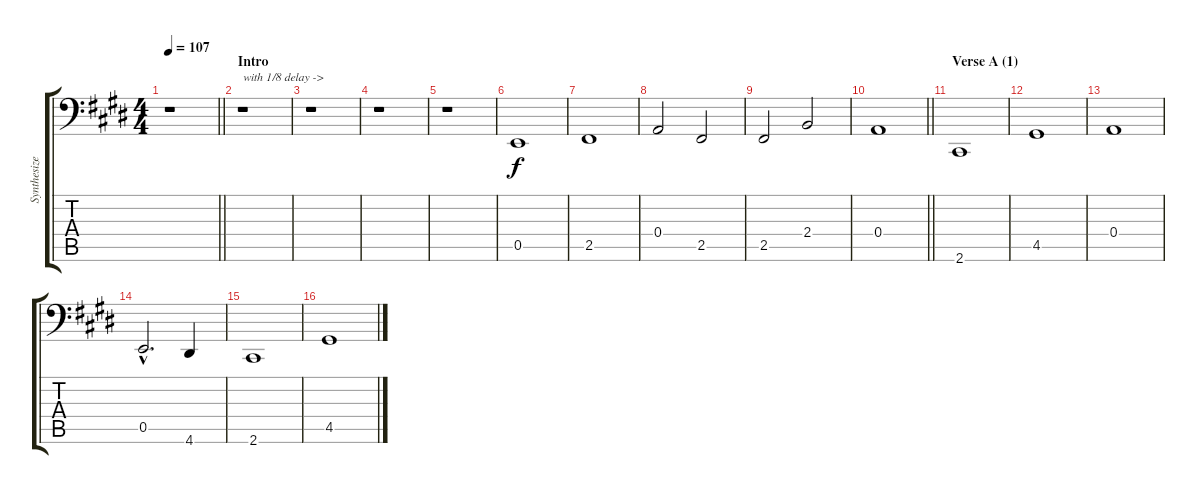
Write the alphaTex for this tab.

\track ("Synthesizer II" "Synthesize") {instrument synthbass1}
\staff {score tabs}
\tuning (C3 G2 D2 A1 E1 B0) {hide}
\ts (4 4)
\tempo 107
\clef f4
\barLineRight lightlight
\ks e
r.1{dy f instrument synthbass1} |
\section ("" "Intro")
r.1{txt "with 1/8 delay ->"} |
r.1 |
r.1 |
r.1 |
0.5.1 |
2.5.1 |
0.4.2 2.5.2 |
2.5.2 2.4.2 |
\barLineRight lightlight
0.4.1 |
\section ("" "Verse A (1)")
2.6.1 |
4.5.1 |
0.4.1 |
0.5{hac}.2{d} 4.6.4 |
2.6.1 |
4.5.1
